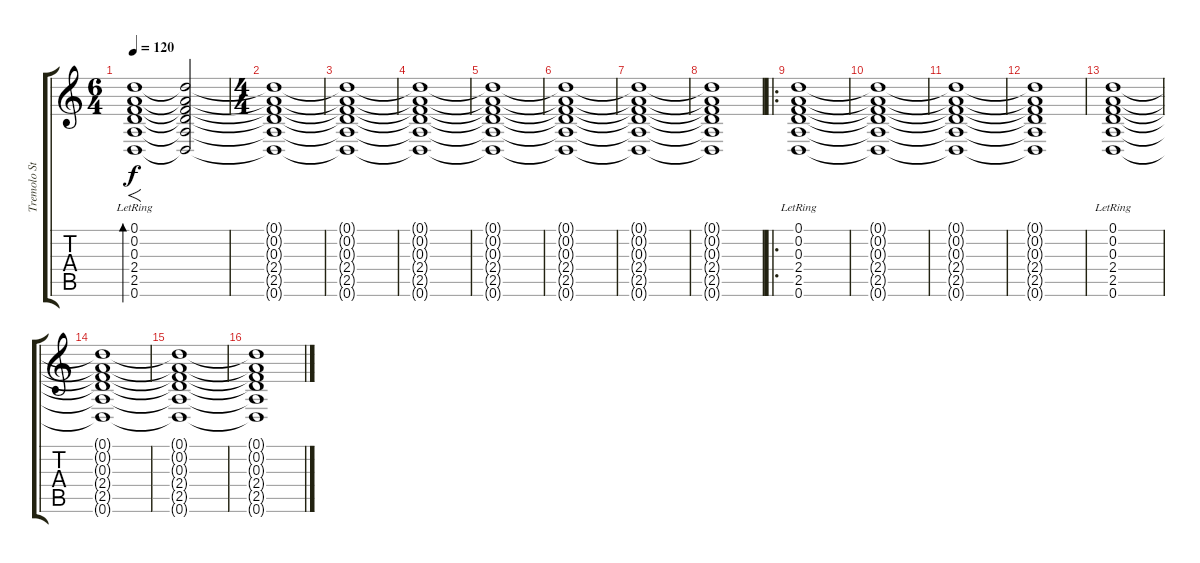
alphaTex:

\track ("Tremolo Strings" "Tremolo St") {instrument tremolostrings}
\staff {score tabs}
\tuning (D5 A4 F4 C4 G3 D3) {hide}
\ts (6 4)
\tempo 120
\clef g2
\ks c
(0.1{lr} 0.2{lr} 0.3{lr} 2.4{lr} 2.5{lr} 0.6{lr}).1{f bd 480 dy f instrument tremolostrings} (0.1{t} 0.2{t} 0.3{t} 2.4{t} 2.5{t} 0.6{t}).2 |
\ts (4 4)
(0.1{t} 0.2{t} 0.3{t} 2.4{t} 2.5{t} 0.6{t}).1 |
(0.1{t} 0.2{t} 0.3{t} 2.4{t} 2.5{t} 0.6{t}).1 |
(0.1{t} 0.2{t} 0.3{t} 2.4{t} 2.5{t} 0.6{t}).1 |
(0.1{t} 0.2{t} 0.3{t} 2.4{t} 2.5{t} 0.6{t}).1 |
(0.1{t} 0.2{t} 0.3{t} 2.4{t} 2.5{t} 0.6{t}).1 |
(0.1{t} 0.2{t} 0.3{t} 2.4{t} 2.5{t} 0.6{t}).1 |
(0.1{t} 0.2{t} 0.3{t} 2.4{t} 2.5{t} 0.6{t}).1 |
\ro
(0.1{lr} 0.2{lr} 0.3{lr} 2.4{lr} 2.5{lr} 0.6{lr}).1 |
(0.1{t} 0.2{t} 0.3{t} 2.4{t} 2.5{t} 0.6{t}).1 |
(0.1{t} 0.2{t} 0.3{t} 2.4{t} 2.5{t} 0.6{t}).1 |
(0.1{t} 0.2{t} 0.3{t} 2.4{t} 2.5{t} 0.6{t}).1 |
(0.1{lr} 0.2{lr} 0.3{lr} 2.4{lr} 2.5{lr} 0.6{lr}).1 |
(0.1{t} 0.2{t} 0.3{t} 2.4{t} 2.5{t} 0.6{t}).1 |
(0.1{t} 0.2{t} 0.3{t} 2.4{t} 2.5{t} 0.6{t}).1 |
(0.1{t} 0.2{t} 0.3{t} 2.4{t} 2.5{t} 0.6{t}).1
